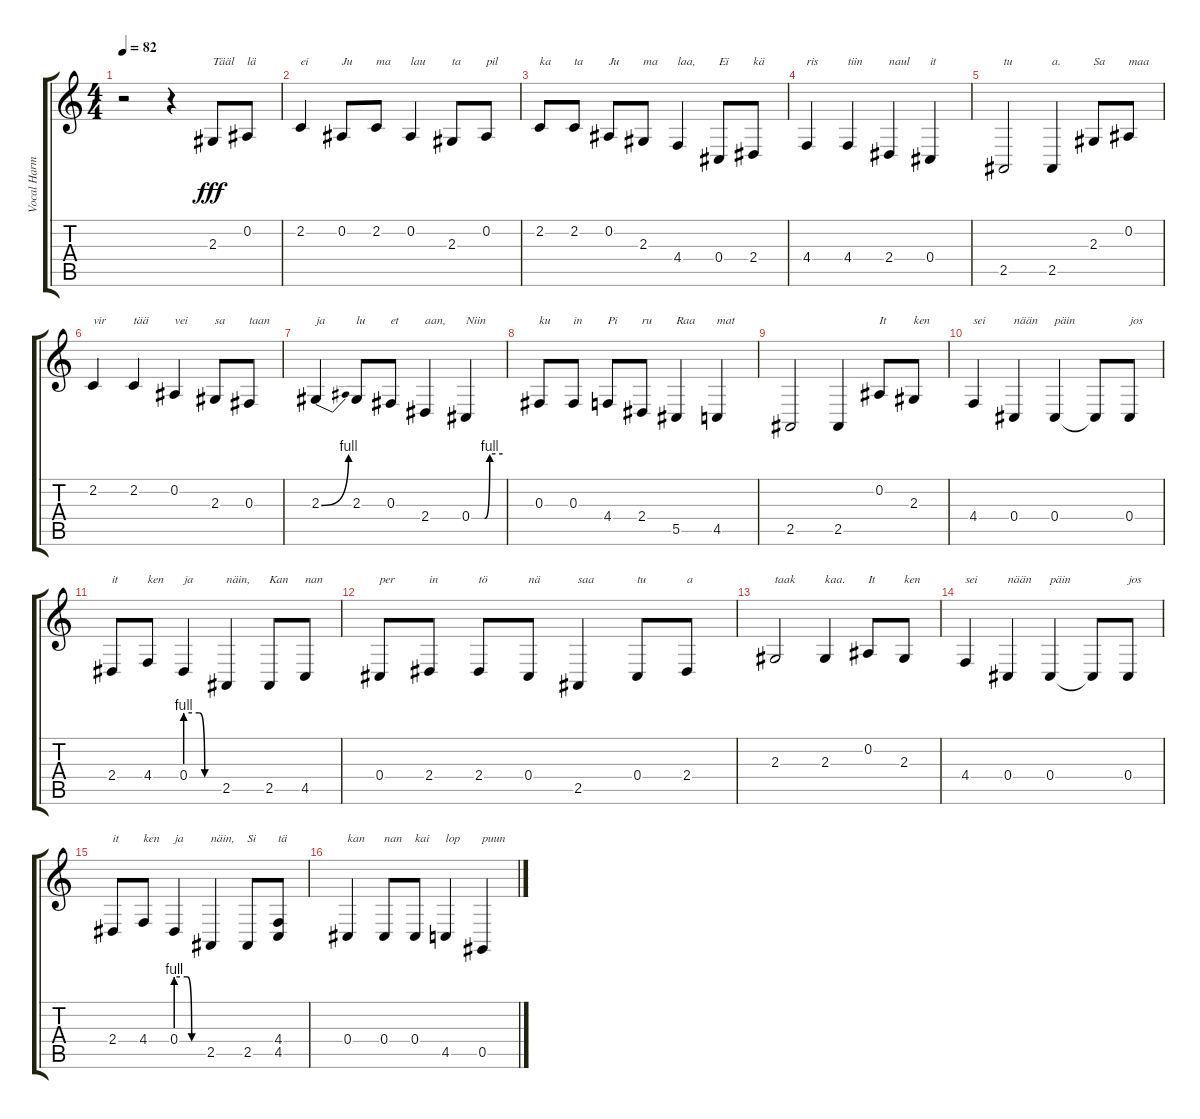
\track ("Vocal Harmony" "Vocal Harm") {instrument englishhorn}
\staff {score tabs}
\tuning (Eb4 Bb3 Gb3 Db3 Ab2 Db2) {hide}
\ts (4 4)
\tempo 82
\clef g2
\ks c
r.2{dy fff} r.4 2.3.8{txt "Tääl"} 0.2.8{txt "lä"} |
2.2.4{txt "ei"} 0.2.8{txt "Ju"} 2.2.8{txt "ma"} 0.2.4{txt "lau"} 2.3.8{txt "ta"} 0.2.8{txt "pil"} |
2.2.8{txt "ka"} 2.2.8{txt "ta"} 0.2.8{txt "Ju"} 2.3.8{txt "ma"} 4.4.4{txt "laa,"} 0.4.8{txt "Ei"} 2.4.8{txt "kä"} |
4.4.4{txt "ris"} 4.4.4{txt "tiin"} 2.4.4{txt "naul"} 0.4.4{txt "it"} |
2.5.2{txt "tu"} 2.5.4{txt "a."} 2.3.8{txt "Sa"} 0.2.8{txt "maa"} |
2.2.4{txt "vir"} 2.2.4{txt "tää"} 0.2.4{txt "vei"} 2.3.8{txt "sa"} 0.3.8{txt "taan"} |
2.3{be (bend 0 0 60 4)}.4{txt "ja"} 2.3.8{txt "lu"} 0.3.8{txt "et"} 2.4.4{txt "aan,"} 0.4{be (custom 0 0 25 0 35 4 60 4)}.4{txt "Niin"} |
0.3.8{txt "ku"} 0.3.8{txt "in"} 4.4.8{txt "Pi"} 2.4.8{txt "ru"} 5.5.4{txt "Raa"} 4.5.4{txt "mat"} |
2.5.2 2.5.4 0.2.8{txt "It"} 2.3.8{txt "ken"} |
4.4.4{txt "sei"} 0.4.4{txt "nään"} 0.4.4{txt "päin"} 0.4{t}.8 0.4.8{txt "jos"} |
2.4.8{txt "it"} 4.4.8{txt "ken"} 0.4{be (custom 0 4 25 4 35 0 60 0)}.4{txt "ja"} 2.5.4{txt "näin,"} 2.5.8{txt "Kan"} 4.5.8{txt "nan"} |
0.4.8{txt "per"} 2.4.8{txt "in"} 2.4.8{txt "tö"} 0.4.8{txt "nä"} 2.5.4{txt "saa"} 0.4.8{txt "tu"} 2.4.8{txt "a"} |
2.3.2{txt "taak"} 2.3.4{txt "kaa."} 0.2.8{txt "It"} 2.3.8{txt "ken"} |
4.4.4{txt "sei"} 0.4.4{txt "nään"} 0.4.4{txt "päin"} 0.4{t}.8 0.4.8{txt "jos"} |
2.4.8{txt "it"} 4.4.8{txt "ken"} 0.4{be (custom 0 4 25 4 35 0 60 0)}.4{txt "ja"} 2.5.4{txt "näin,"} 2.5.8{txt "Si"} (4.4 4.5).8{txt "tä"} |
0.4.4{txt "kan"} 0.4.8{txt "nan"} 0.4.8{txt "kai"} 4.5.4{txt "lop"} 0.5{ss}.4{txt "puun"}
